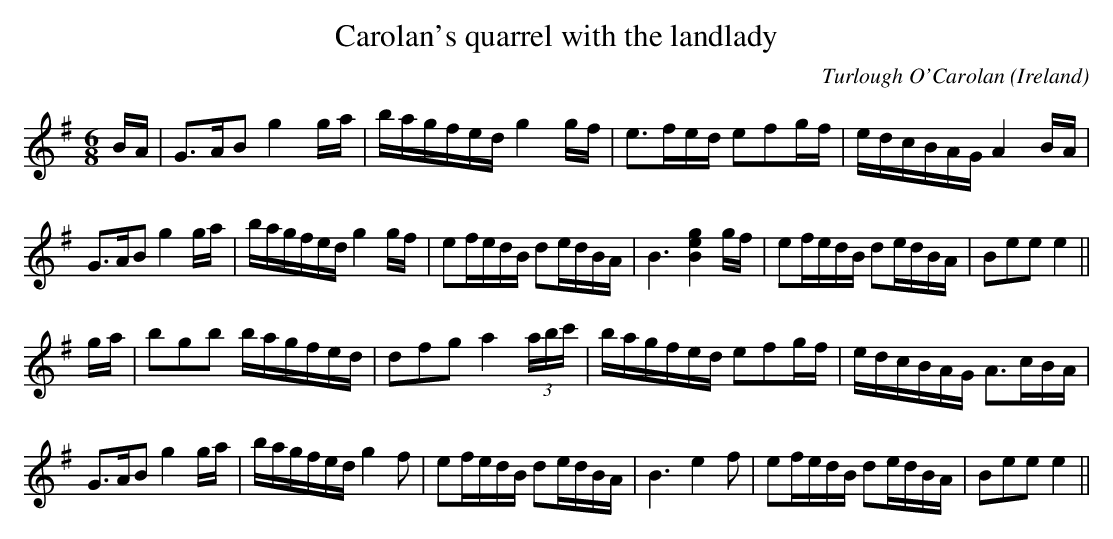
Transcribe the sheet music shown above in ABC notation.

X:1
T:Carolan's quarrel with the landlady
O:Ireland
M:6/8
L:1/16
C:Turlough O'Carolan
K:Em
BA|\
G3AB2 g4ga|bagfed g4gf|\
e3fed e2f2gf|edcBAG A4BA|
G3AB2 g4ga|bagfed g4gf|\
e2fedB d2edBA|B6 [g4e4B4]gf|\
e2fedB d2edBA|B2e2e2 e4||
ga|\
b2g2b2 bagfed|d2f2g2 a4(3abc'|\
bagfed e2f2gf|edcBAG A3cBA|
G3AB2 g4ga|bagfed g4f2|\
e2fedB d2edBA|B6 e4f2|\
e2fedB d2edBA|B2e2e2 e4||
